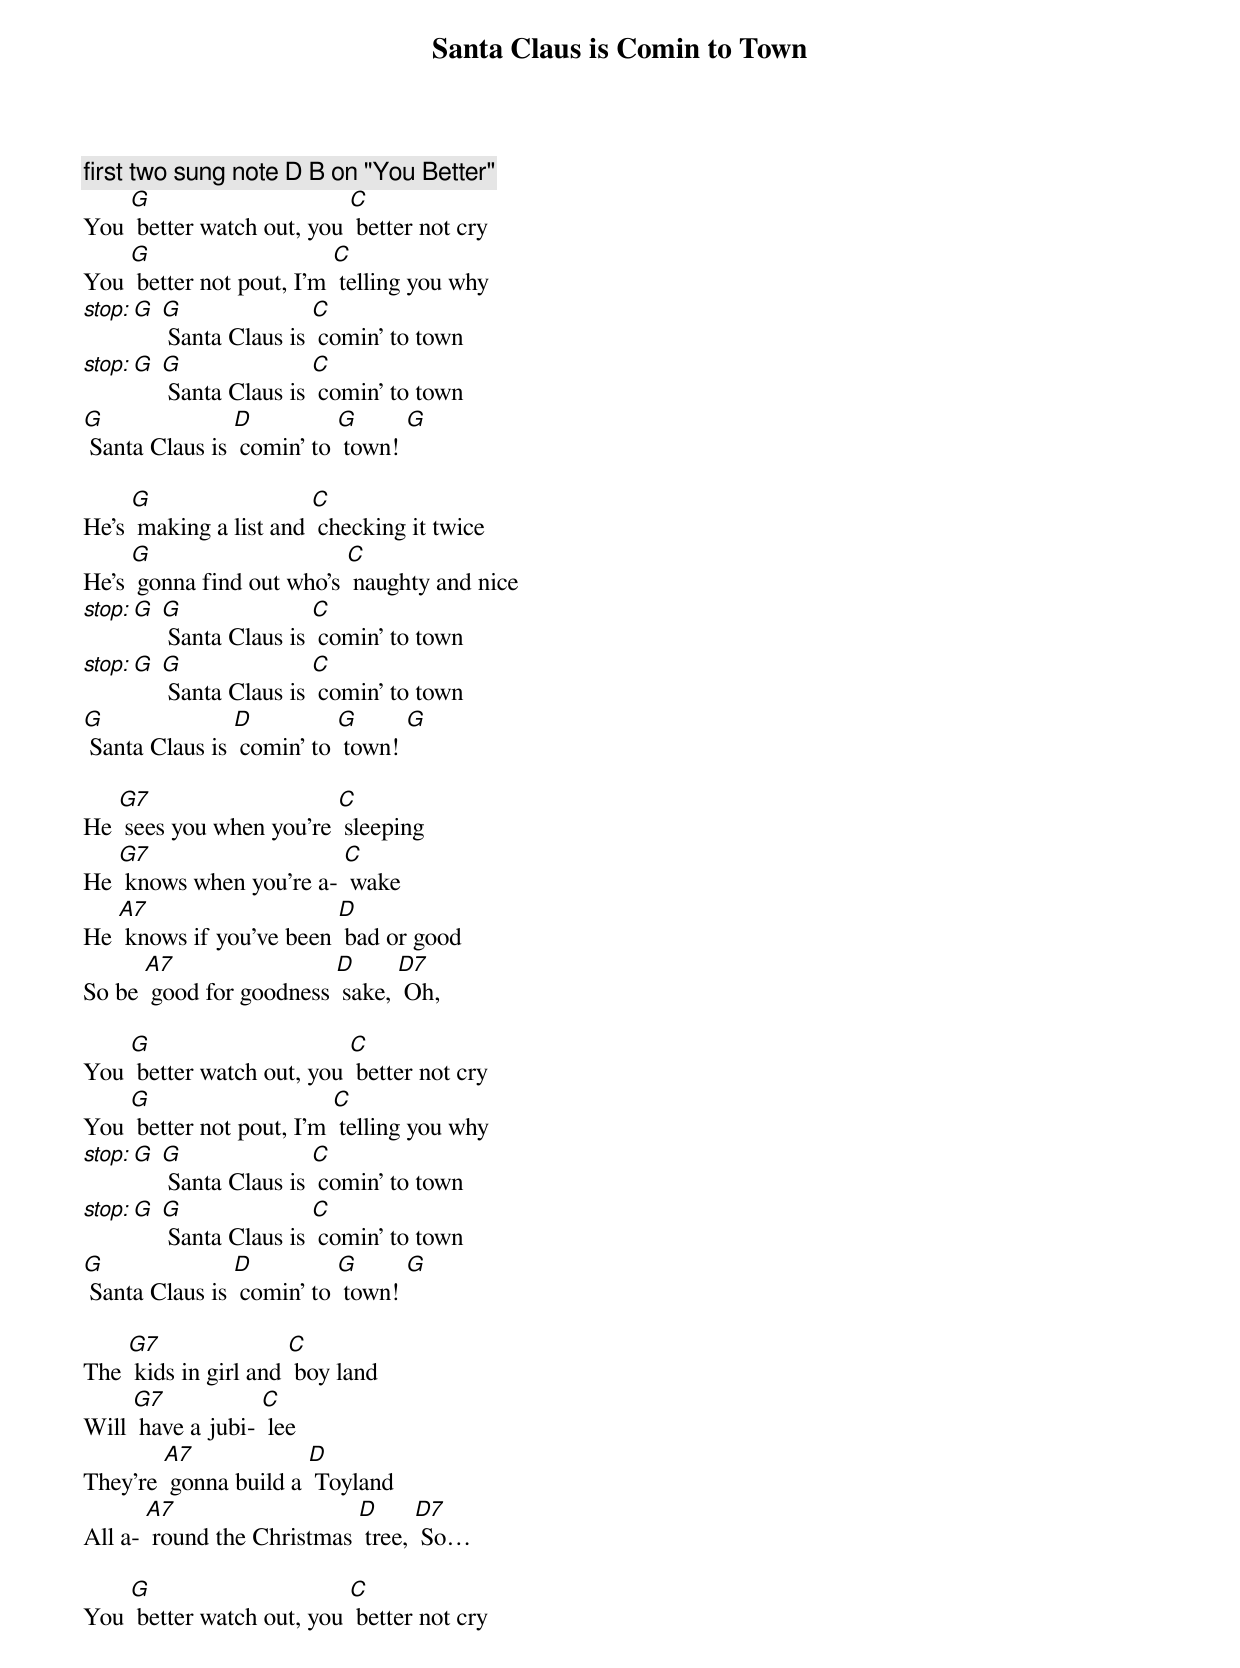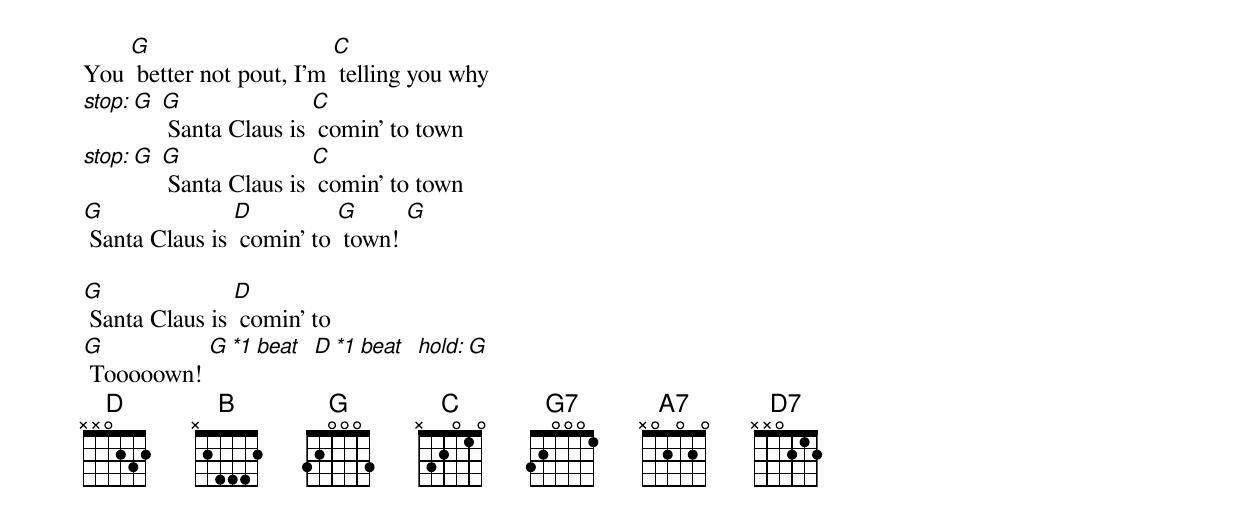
{t: Santa Claus is Comin to Town}
{c: first two sung note [D] [B] on "You Better"}
You [G] better watch out, you [C] better not cry
You [G] better not pout, I'm [C] telling you why
[stop: G] [G] Santa Claus is [C] comin' to town
[stop: G] [G] Santa Claus is [C] comin' to town
[G] Santa Claus is [D] comin' to [G] town! [G]

He's [G] making a list and [C] checking it twice
He's [G] gonna find out who's [C] naughty and nice
[stop: G] [G] Santa Claus is [C] comin' to town
[stop: G] [G] Santa Claus is [C] comin' to town
[G] Santa Claus is [D] comin' to [G] town! [G]

He [G7] sees you when you're [C] sleeping
He [G7] knows when you're a- [C] wake
He [A7] knows if you've been [D] bad or good
So be [A7] good for goodness [D] sake, [D7] Oh,

You [G] better watch out, you [C] better not cry
You [G] better not pout, I'm [C] telling you why
[stop: G] [G] Santa Claus is [C] comin' to town
[stop: G] [G] Santa Claus is [C] comin' to town
[G] Santa Claus is [D] comin' to [G] town! [G]

The [G7] kids in girl and [C] boy land
Will [G7] have a jubi- [C] lee
They're [A7] gonna build a [D] Toyland
All a- [A7] round the Christmas [D] tree, [D7] So…

You [G] better watch out, you [C] better not cry
You [G] better not pout, I'm [C] telling you why
[stop: G] [G] Santa Claus is [C] comin' to town
[stop: G] [G] Santa Claus is [C] comin' to town
[G] Santa Claus is [D] comin' to [G] town! [G]

[G] Santa Claus is [D] comin' to
[G] Tooooown! [G *1 beat ] [D *1 beat ] [hold: G]
